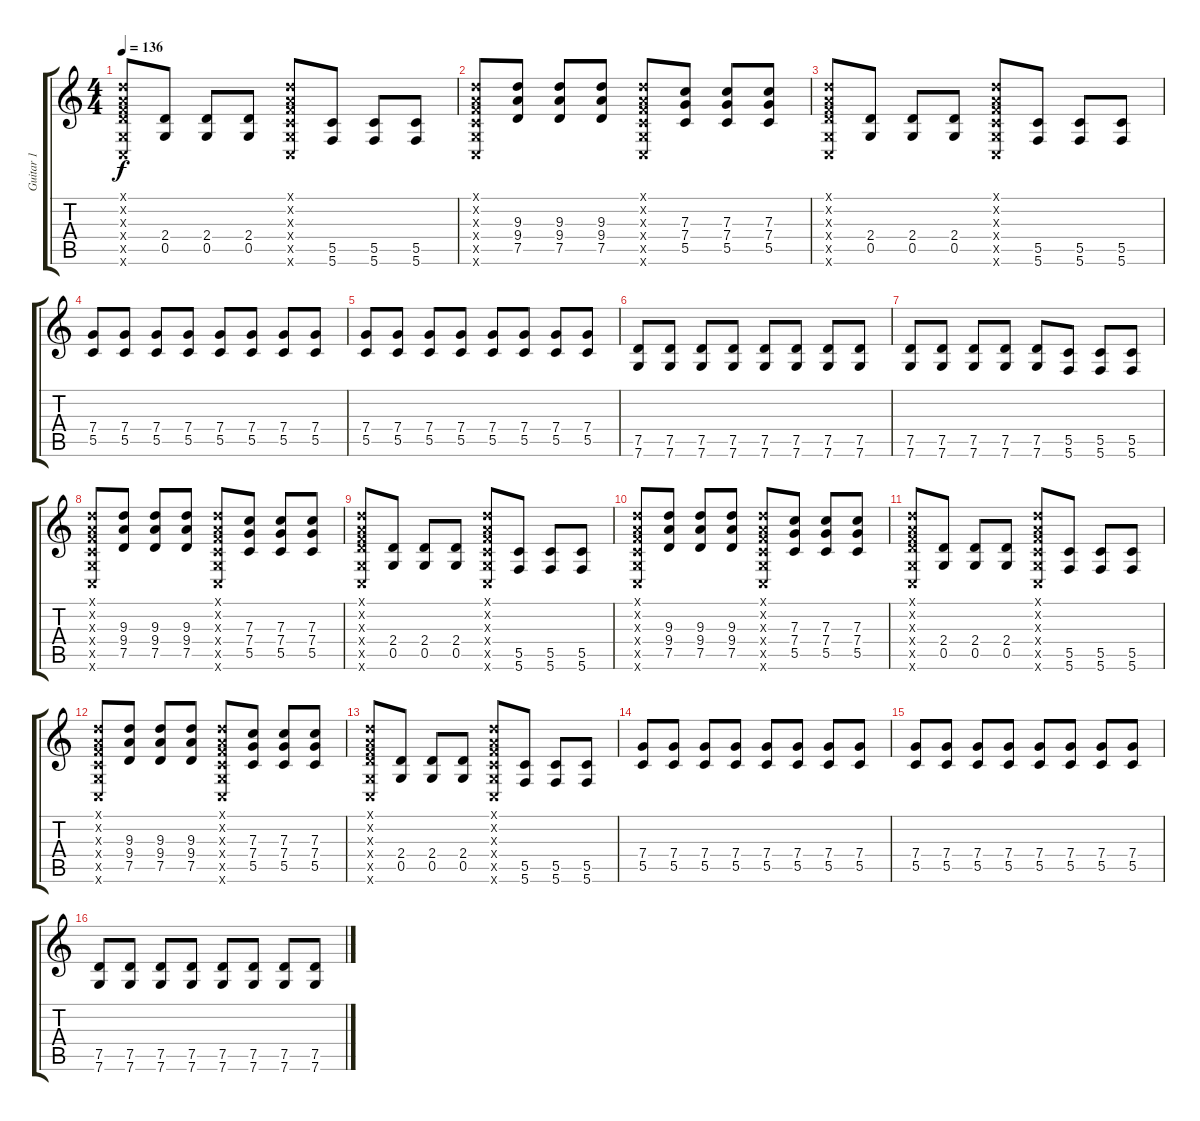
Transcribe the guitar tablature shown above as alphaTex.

\track ("Guitar 1" "Guitar 1") {instrument overdrivenguitar}
\staff {score tabs}
\tuning (D4 A3 F3 C3 G2 C2) {hide}
\ts (4 4)
\tempo 136
\clef g2
\ks c
(0.1{x} 0.2{x} 0.3{x} 2.4{x} 0.5{x} 0.6{x}).8{dy f} (2.4 0.5).8 (2.4 0.5).8 (2.4 0.5).8 (0.1{x} 0.2{x} 0.3{x} 0.4{x} 0.5{x} 0.6{x}).8 (5.5 5.6).8 (5.5 5.6).8 (5.5 5.6).8 |
(0.1{x} 0.2{x} 0.3{x} 0.4{x} 0.5{x} 0.6{x}).8 (9.3 9.4 7.5).8 (9.3 9.4 7.5).8 (9.3 9.4 7.5).8 (0.1{x} 0.2{x} 0.3{x} 0.4{x} 0.5{x} 0.6{x}).8 (7.3 7.4 5.5).8 (7.3 7.4 5.5).8 (7.3 7.4 5.5).8 |
(0.1{x} 0.2{x} 0.3{x} 2.4{x} 0.5{x} 0.6{x}).8 (2.4 0.5).8 (2.4 0.5).8 (2.4 0.5).8 (0.1{x} 0.2{x} 0.3{x} 0.4{x} 0.5{x} 0.6{x}).8 (5.5 5.6).8 (5.5 5.6).8 (5.5 5.6).8 |
(7.4 5.5).8 (7.4 5.5).8 (7.4 5.5).8 (7.4 5.5).8 (7.4 5.5).8 (7.4 5.5).8 (7.4 5.5).8 (7.4 5.5).8 |
(7.4 5.5).8 (7.4 5.5).8 (7.4 5.5).8 (7.4 5.5).8 (7.4 5.5).8 (7.4 5.5).8 (7.4 5.5).8 (7.4 5.5).8 |
(7.5 7.6).8 (7.5 7.6).8 (7.5 7.6).8 (7.5 7.6).8 (7.5 7.6).8 (7.5 7.6).8 (7.5 7.6).8 (7.5 7.6).8 |
(7.5 7.6).8 (7.5 7.6).8 (7.5 7.6).8 (7.5 7.6).8 (7.5 7.6).8 (5.5 5.6).8 (5.5 5.6).8 (5.5 5.6).8 |
(0.1{x} 0.2{x} 0.3{x} 0.4{x} 0.5{x} 0.6{x}).8 (9.3 9.4 7.5).8 (9.3 9.4 7.5).8 (9.3 9.4 7.5).8 (0.1{x} 0.2{x} 0.3{x} 0.4{x} 0.5{x} 0.6{x}).8 (7.3 7.4 5.5).8 (7.3 7.4 5.5).8 (7.3 7.4 5.5).8 |
(0.1{x} 0.2{x} 0.3{x} 2.4{x} 0.5{x} 0.6{x}).8 (2.4 0.5).8 (2.4 0.5).8 (2.4 0.5).8 (0.1{x} 0.2{x} 0.3{x} 0.4{x} 0.5{x} 0.6{x}).8 (5.5 5.6).8 (5.5 5.6).8 (5.5 5.6).8 |
(0.1{x} 0.2{x} 0.3{x} 0.4{x} 0.5{x} 0.6{x}).8 (9.3 9.4 7.5).8 (9.3 9.4 7.5).8 (9.3 9.4 7.5).8 (0.1{x} 0.2{x} 0.3{x} 0.4{x} 0.5{x} 0.6{x}).8 (7.3 7.4 5.5).8 (7.3 7.4 5.5).8 (7.3 7.4 5.5).8 |
(0.1{x} 0.2{x} 0.3{x} 2.4{x} 0.5{x} 0.6{x}).8 (2.4 0.5).8 (2.4 0.5).8 (2.4 0.5).8 (0.1{x} 0.2{x} 0.3{x} 0.4{x} 0.5{x} 0.6{x}).8 (5.5 5.6).8 (5.5 5.6).8 (5.5 5.6).8 |
(0.1{x} 0.2{x} 0.3{x} 0.4{x} 0.5{x} 0.6{x}).8 (9.3 9.4 7.5).8 (9.3 9.4 7.5).8 (9.3 9.4 7.5).8 (0.1{x} 0.2{x} 0.3{x} 0.4{x} 0.5{x} 0.6{x}).8 (7.3 7.4 5.5).8 (7.3 7.4 5.5).8 (7.3 7.4 5.5).8 |
(0.1{x} 0.2{x} 0.3{x} 2.4{x} 0.5{x} 0.6{x}).8 (2.4 0.5).8 (2.4 0.5).8 (2.4 0.5).8 (0.1{x} 0.2{x} 0.3{x} 0.4{x} 0.5{x} 0.6{x}).8 (5.5 5.6).8 (5.5 5.6).8 (5.5 5.6).8 |
(7.4 5.5).8 (7.4 5.5).8 (7.4 5.5).8 (7.4 5.5).8 (7.4 5.5).8 (7.4 5.5).8 (7.4 5.5).8 (7.4 5.5).8 |
(7.4 5.5).8 (7.4 5.5).8 (7.4 5.5).8 (7.4 5.5).8 (7.4 5.5).8 (7.4 5.5).8 (7.4 5.5).8 (7.4 5.5).8 |
(7.5 7.6).8 (7.5 7.6).8 (7.5 7.6).8 (7.5 7.6).8 (7.5 7.6).8 (7.5 7.6).8 (7.5 7.6).8 (7.5 7.6).8
